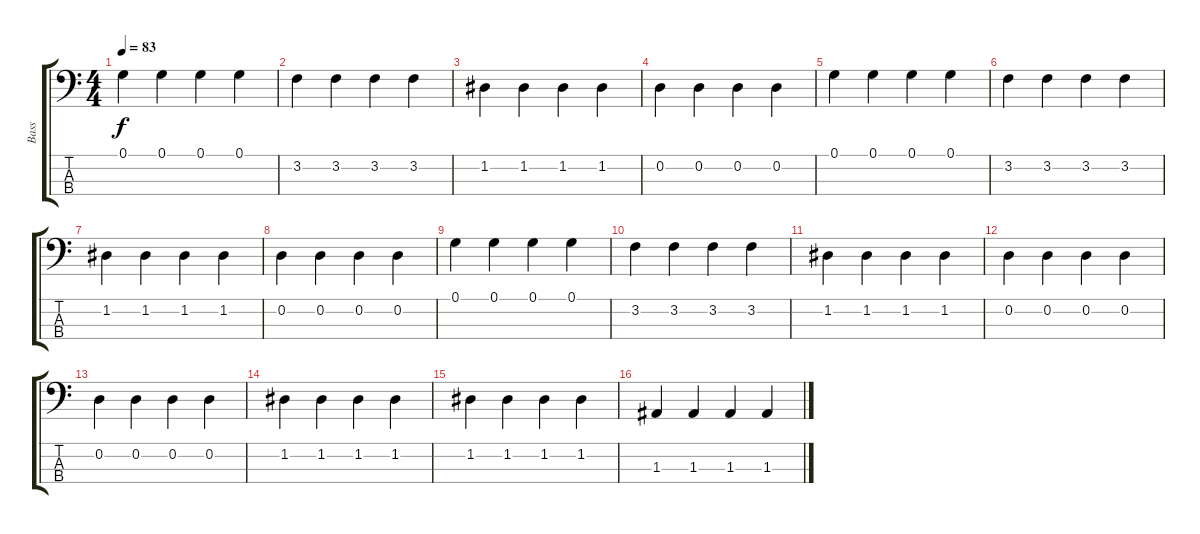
\track ("Bass" "Bass") {instrument electricbasspick}
\staff {score tabs}
\tuning (G2 D2 A1 E1) {hide}
\ts (4 4)
\tempo 83
\clef f4
\ks c
0.1.4{dy f} 0.1.4 0.1.4 0.1.4 |
3.2.4 3.2.4 3.2.4 3.2.4 |
1.2.4 1.2.4 1.2.4 1.2.4 |
0.2.4 0.2.4 0.2.4 0.2.4 |
0.1.4 0.1.4 0.1.4 0.1.4 |
3.2.4 3.2.4 3.2.4 3.2.4 |
1.2.4 1.2.4 1.2.4 1.2.4 |
0.2.4 0.2.4 0.2.4 0.2.4 |
0.1.4 0.1.4 0.1.4 0.1.4 |
3.2.4 3.2.4 3.2.4 3.2.4 |
1.2.4 1.2.4 1.2.4 1.2.4 |
0.2.4 0.2.4 0.2.4 0.2.4 |
0.2.4 0.2.4 0.2.4 0.2.4 |
1.2.4 1.2.4 1.2.4 1.2.4 |
1.2.4 1.2.4 1.2.4 1.2.4 |
1.3.4 1.3.4 1.3.4 1.3.4
